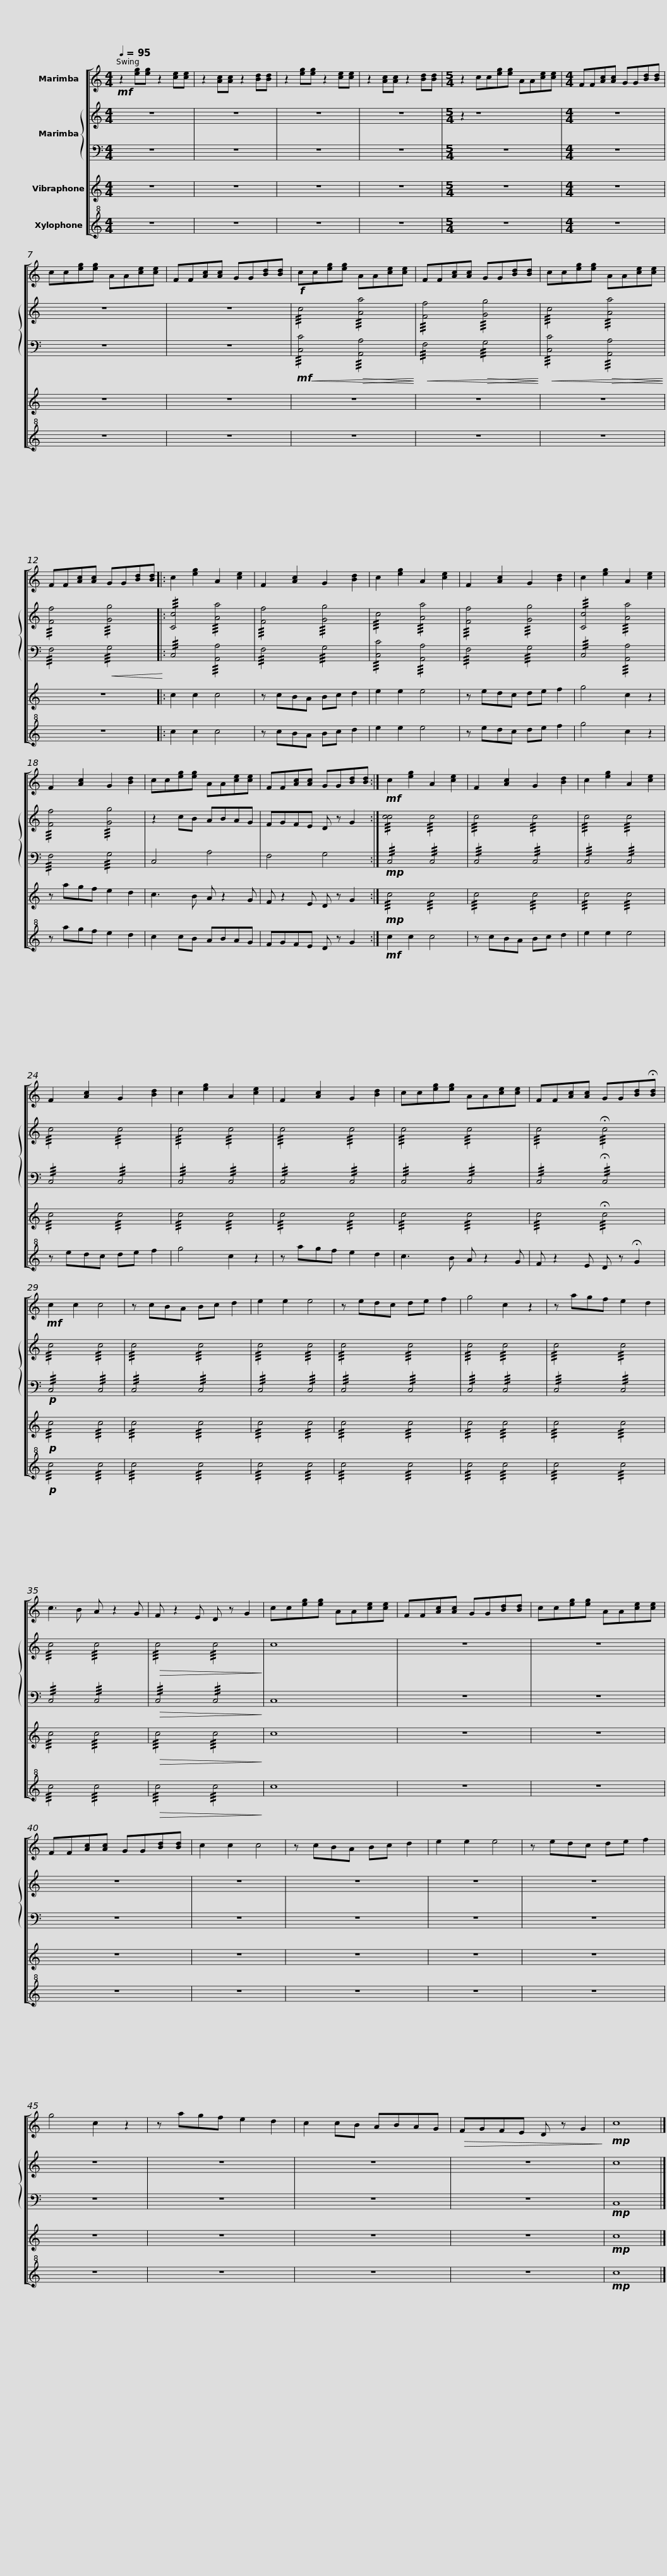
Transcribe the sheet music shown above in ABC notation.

X:1
%%score [ 1 { 2 | 3 } 4 5 ]
L:1/8
Q:1/4=95
M:4/4
I:linebreak $
K:C
V:1 treble
V:2 treble
V:3 bass
V:4 treble
V:5 treble+8
V:1
!mf! z2 [eg][eg] z2 [ce][ce] | z2 [Ac][Ac] z2 [Bd][Bd] | z2 [eg][eg] z2 [ce][ce] | z2 [Ac][Ac] z2 [Bd][Bd] |[M:5/4] z2 cc[eg][eg] AA[ce][ce] |$ %5
[M:4/4] FF[Ac][Ac] GG[Bd][Bd] | cc[eg][eg] AA[ce][ce] | FF[Ac][Ac] GG[Bd][Bd] |!f! cc[eg][eg] AA[ce][ce] | FF[Ac][Ac] GG[Bd][Bd] |$ %10
 cc[eg][eg] AA[ce][ce] | FF[Ac][Ac] GG[Bd][Bd] |: c2 [eg]2 A2 [ce]2 | F2 [Ac]2 G2 [Bd]2 | c2 [eg]2 A2 [ce]2 | %15
 F2 [Ac]2 G2 [Bd]2 |$ c2 [eg]2 A2 [ce]2 | F2 [Ac]2 G2 [Bd]2 | cc[eg][eg] AA[ce][ce] | FF[Ac][Ac] GG[Bd][Bd] :| %20
!mf! c2 [eg]2 A2 [ce]2 | F2 [Ac]2 G2 [Bd]2 |$ c2 [eg]2 A2 [ce]2 | F2 [Ac]2 G2 [Bd]2 | c2 [eg]2 A2 [ce]2 | %25
 F2 [Ac]2 G2 [Bd]2 | cc[eg][eg] AA[ce][ce] | FF[Ac][Ac] GG[Bd]!fermata![Bd] |$!mf! c2 c2 c4 | z cBA Bc d2 | %30
 e2 e2 e4 | z edc de f2 | g4 c2 z2 | z agf e2 d2 | c3 B A z2 G |$ %35
 F z2 E D z G2 | cc[eg][eg] AA[ce][ce] | FF[Ac][Ac] GG[Bd][Bd] | cc[eg][eg] AA[ce][ce] | FF[Ac][Ac] GG[Bd][Bd] |$ %40
 c2 c2 c4 | z cBA Bc d2 | e2 e2 e4 | z edc de f2 | g4 c2 z2 | %45
 z agf e2 d2 | c2 cB ABAG |$!>(! FGFE D z G2!>)! |!mp! c8 |] %49
V:2
 z8 | z8 | z8 | z8 |[M:5/4] z2 z8 |$ %5
[M:4/4] z8 | z8 | z8 | !///!c4 !///![Aa]4 | !///![Ff]4 !///![Gg]4 |$ %10
 !///!c4 !///![Aa]4 | !///![Ff]4 !///![Gg]4 |: !///![Cc]4 !///![Aa]4 | !///![Ff]4 !///![Gg]4 | !///!c4 !///![Aa]4 | %15
 !///![Ff]4 !///![Gg]4 |$ !///![Cc]4 !///![Aa]4 | !///![Ff]4 !///![Gg]4 | z2 cB ABAG | FGFE D z G2 :| %20
 !///![cc]4 !///!c4 | !///!c4 !///!c4 |$ !///!c4 !///!c4 | !///!c4 !///!c4 | !///!c4 !///!c4 | %25
 !///!c4 !///!c4 | !///!c4 !///!c4 | !///!c4 !///!!fermata!c4 |$ !///!c4 !///!c4 | !///!c4 !///!c4 | %30
 !///!c4 !///!c4 | !///!c4 !///!c4 | !///!c4 !///!c4 | !///!c4 !///!c4 | !///!c4 !///!c4 |$ %35
!>(! !///!c4 !///!c4!>)! | c8 | z8 | z8 | z8 |$ %40
 z8 | z8 | z8 | z8 | z8 | %45
 z8 | z8 |$ z8 | c8 |] %49
V:3
 z8 | z8 | z8 | z8 |[M:5/4] z10 |$ %5
[M:4/4] z8 | z8 | z8 |!mf!!<(! !///![C,C]4!>(! !///![A,,A,]4!<)!!>)! |!<(! !///!F,4!>(! !///!G,4!<)!!>)! |$ %10
!<(! !///![C,C]4!>(! !///![A,,A,]4!<)!!>)! | !///!F,4!<(! !///!G,4!<)! |: !///!C,4 !///![A,,A,]4 | !///!F,4 !///!G,4 | !///![C,C]4 !///![A,,A,]4 | %15
 !///!F,4 !///!G,4 |$ !///!C,4 !///![A,,A,]4 | !///!F,4 !///!G,4 | C,4 A,4 | F,4 G,4 :| %20
!mp! !///!C,4 !///!C,4 | !///!C,4 !///!C,4 |$ !///!C,4 !///!C,4 | !///!C,4 !///!C,4 | !///!C,4 !///!C,4 | %25
 !///!C,4 !///!C,4 | !///!C,4 !///!C,4 | !///!C,4 !///!!fermata!C,4 |$!p! !///!C,4 !///!C,4 | !///!C,4 !///!C,4 | %30
 !///!C,4 !///!C,4 | !///!C,4 !///!C,4 | !///!C,4 !///!C,4 | !///!C,4 !///!C,4 | !///!C,4 !///!C,4 |$ %35
!>(! !///!C,4 !///!C,4!>)! | C,8 | z8 | z8 | z8 |$ %40
 z8 | z8 | z8 | z8 | z8 | %45
 z8 | z8 |$ z8 |!mp! C,8 |] %49
V:4
 z8 | z8 | z8 | z8 |[M:5/4] z10 |$ %5
[M:4/4] z8 | z8 | z8 | z8 | z8 |$ %10
 z8 | z8 |: c2 c2 c4 | z cBA Bc d2 | e2 e2 e4 | %15
 z edc de f2 |$ g4 c2 z2 | z agf e2 d2 | c3 B A z2 G | F z2 E D z G2 :| %20
!mp! !///!c4 !///!c4 | !///!c4 !///!c4 |$ !///!c4 !///!c4 | !///!c4 !///!c4 | !///!c4 !///!c4 | %25
 !///!c4 !///!c4 | !///!c4 !///!c4 | !///!c4 !///!!fermata!c4 |$!p! !///!c4 !///!c4 | !///!c4 !///!c4 | %30
 !///!c4 !///!c4 | !///!c4 !///!c4 | !///!c4 !///!c4 | !///!c4 !///!c4 | !///!c4 !///!c4 |$ %35
!>(! !///!c4 !///!c4!>)! | c8 | z8 | z8 | z8 |$ %40
 z8 | z8 | z8 | z8 | z8 | %45
 z8 | z8 |$ z8 |!mp! c8 |] %49
V:5
 z8 | z8 | z8 | z8 |[M:5/4] z10 |$ %5
[M:4/4] z8 | z8 | z8 | z8 | z8 |$ %10
 z8 | z8 |: c2 c2 c4 | z cBA Bc d2 | e2 e2 e4 | %15
 z edc de f2 |$ g4 c2 z2 | z agf e2 d2 | c2 cB ABAG | FGFE D z G2 :| %20
!mf! c2 c2 c4 | z cBA Bc d2 |$ e2 e2 e4 | z edc de f2 | g4 c2 z2 | %25
 z agf e2 d2 | c3 B A z2 G | F z2 E D z !fermata!G2 |$!p! !///!c4 !///!c4 | !///!c4 !///!c4 | %30
 !///!c4 !///!c4 | !///!c4 !///!c4 | !///!c4 !///!c4 | !///!c4 !///!c4 | !///!c4 !///!c4 |$ %35
!>(! !///!c4 !///!c4!>)! | c8 | z8 | z8 | z8 |$ %40
 z8 | z8 | z8 | z8 | z8 | %45
 z8 | z8 |$ z8 |!mp! c8 |] %49
